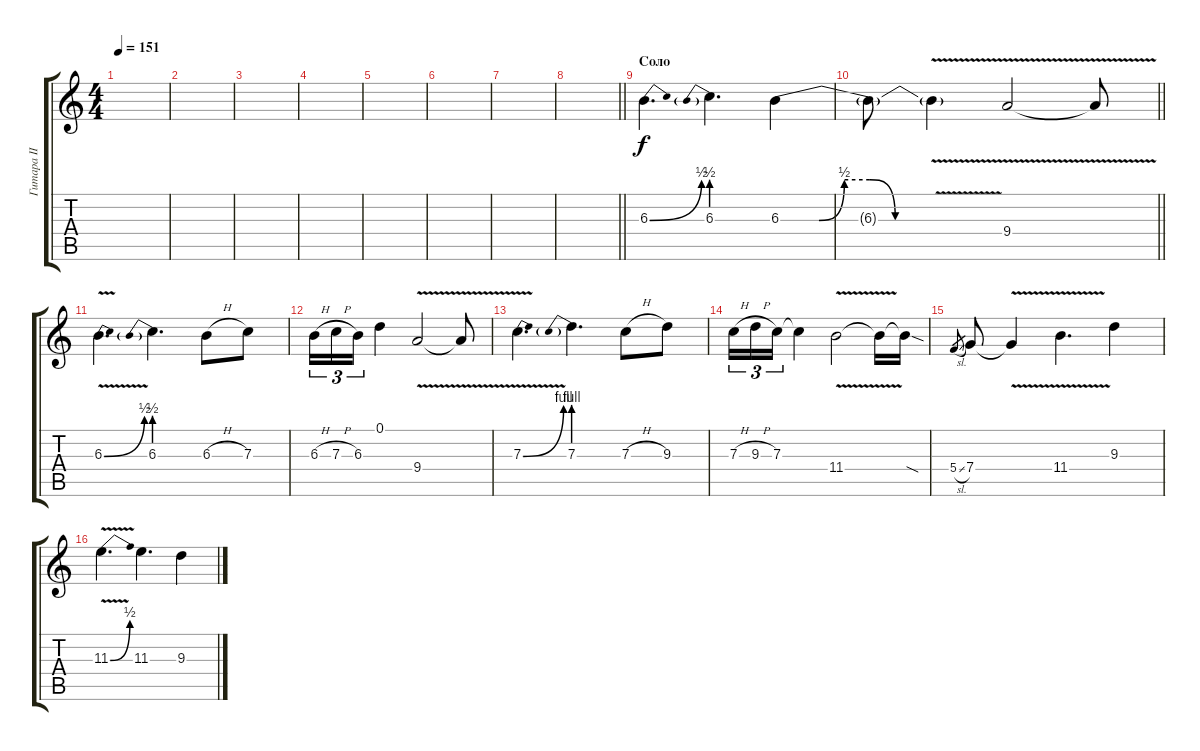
\track ("Гитара II" "Гитара II") {instrument overdrivenguitar}
\staff {score tabs}
\tuning (D4 A3 F3 C3 G2 D2) {hide}
\ts (4 4)
\tempo 151
\clef g2
\ks c
|
|
|
|
|
|
|
\barLineRight lightlight
|
\section ("" "Соло")
6.3{be (bend 0 0 60 2)}.4{d} 6.3{be (prebend 0 2 60 2)}.4{d} 6.3{be (custom 0 0 15 0 25 2 35 2 45 0 60 0)}.4 |
\barLineRight lightlight
6.3{t}.8 6.3{v t}.4 9.4{v}.2 9.4{t}.8 |
6.3{be (bend 0 0 60 2) v}.4{d} 6.3{be (prebend 0 2 60 2)}.4{d} 6.3{h}.8 7.3.8 |
6.3{h}.16{tu (3 2)} 7.3{h}.16{tu (3 2)} 6.3.16{tu (3 2)} 0.1.4 9.4{v}.2 9.4{t}.8 |
7.3{be (bend 0 0 60 4) v}.4{d} 7.3{be (prebend 0 4 60 4)}.4{d} 7.3{h}.8 9.3.8 |
7.3{h}.16{tu (3 2)} 9.3{h}.16{tu (3 2)} 7.3.16{tu (3 2)} 7.3{t}.4 11.4{v}.2 11.4{t}.16 11.4{sod t}.16 |
5.4{sl}.8{gr} 7.4.8 7.4{v t}.4 11.4{v}.4{d} 9.3.4 |
11.3{be (bend 0 0 60 2) v}.4{d} 11.3.4{d} 9.3.4
